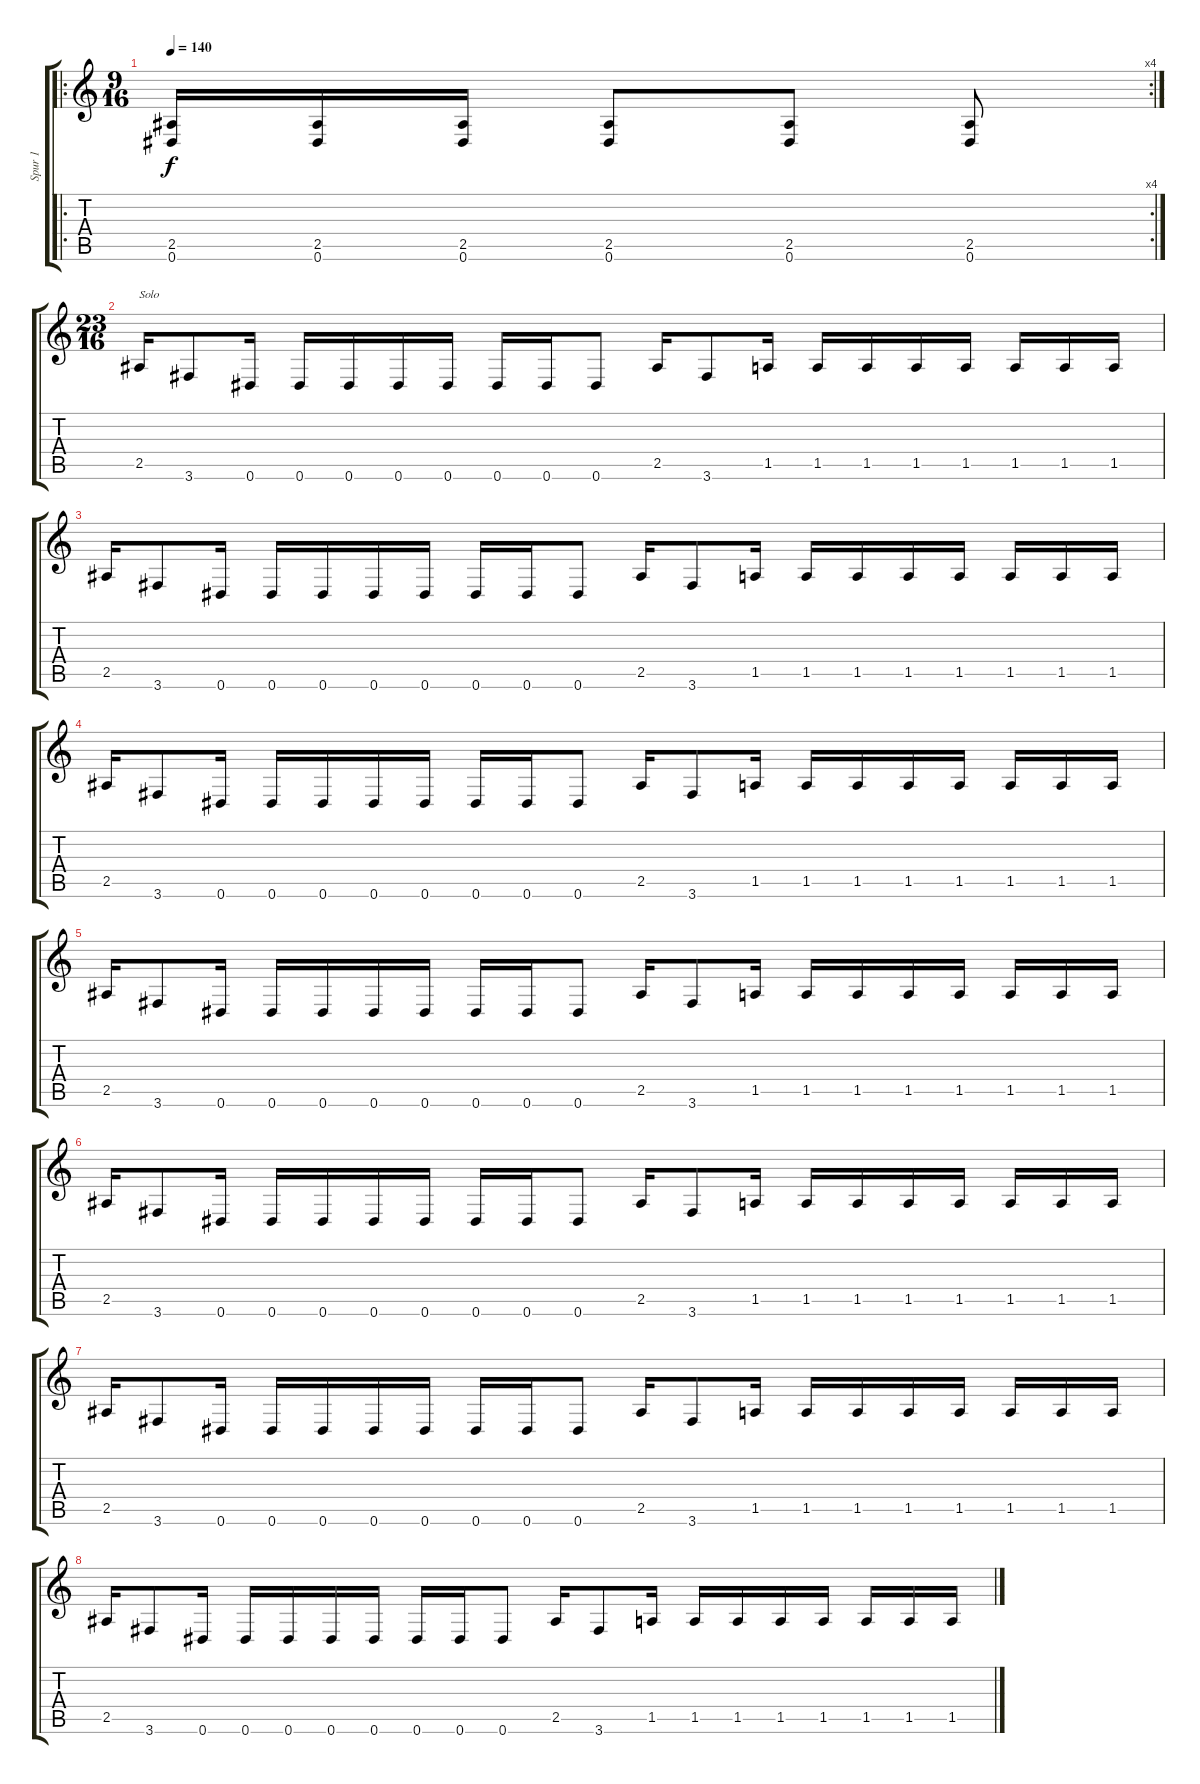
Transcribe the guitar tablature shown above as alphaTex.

\track ("Spur 1" "Spur 1") {instrument distortionguitar}
\staff {score tabs}
\tuning (Eb4 Bb3 Gb3 Db3 Ab2 Eb2) {hide}
\ro
\rc 4
\ts (9 16)
\tempo 140
\clef g2
\ks c
(2.5 0.6).16{dy f} (2.5 0.6).16 (2.5 0.6).16 (2.5 0.6).8 (2.5 0.6).8 (2.5 0.6).8 |
\ts (23 16)
2.5.16{txt "Solo"} 3.6.8 0.6.16 0.6.16 0.6.16 0.6.16 0.6.16 0.6.16 0.6.16 0.6.8 2.5.16 3.6.8 1.5.16 1.5.16 1.5.16 1.5.16 1.5.16 1.5.16 1.5.16 1.5.16 |
2.5.16 3.6.8 0.6.16 0.6.16 0.6.16 0.6.16 0.6.16 0.6.16 0.6.16 0.6.8 2.5.16 3.6.8 1.5.16 1.5.16 1.5.16 1.5.16 1.5.16 1.5.16 1.5.16 1.5.16 |
2.5.16 3.6.8 0.6.16 0.6.16 0.6.16 0.6.16 0.6.16 0.6.16 0.6.16 0.6.8 2.5.16 3.6.8 1.5.16 1.5.16 1.5.16 1.5.16 1.5.16 1.5.16 1.5.16 1.5.16 |
2.5.16 3.6.8 0.6.16 0.6.16 0.6.16 0.6.16 0.6.16 0.6.16 0.6.16 0.6.8 2.5.16 3.6.8 1.5.16 1.5.16 1.5.16 1.5.16 1.5.16 1.5.16 1.5.16 1.5.16 |
2.5.16 3.6.8 0.6.16 0.6.16 0.6.16 0.6.16 0.6.16 0.6.16 0.6.16 0.6.8 2.5.16 3.6.8 1.5.16 1.5.16 1.5.16 1.5.16 1.5.16 1.5.16 1.5.16 1.5.16 |
2.5.16 3.6.8 0.6.16 0.6.16 0.6.16 0.6.16 0.6.16 0.6.16 0.6.16 0.6.8 2.5.16 3.6.8 1.5.16 1.5.16 1.5.16 1.5.16 1.5.16 1.5.16 1.5.16 1.5.16 |
2.5.16 3.6.8 0.6.16 0.6.16 0.6.16 0.6.16 0.6.16 0.6.16 0.6.16 0.6.8 2.5.16 3.6.8 1.5.16 1.5.16 1.5.16 1.5.16 1.5.16 1.5.16 1.5.16 1.5.16
